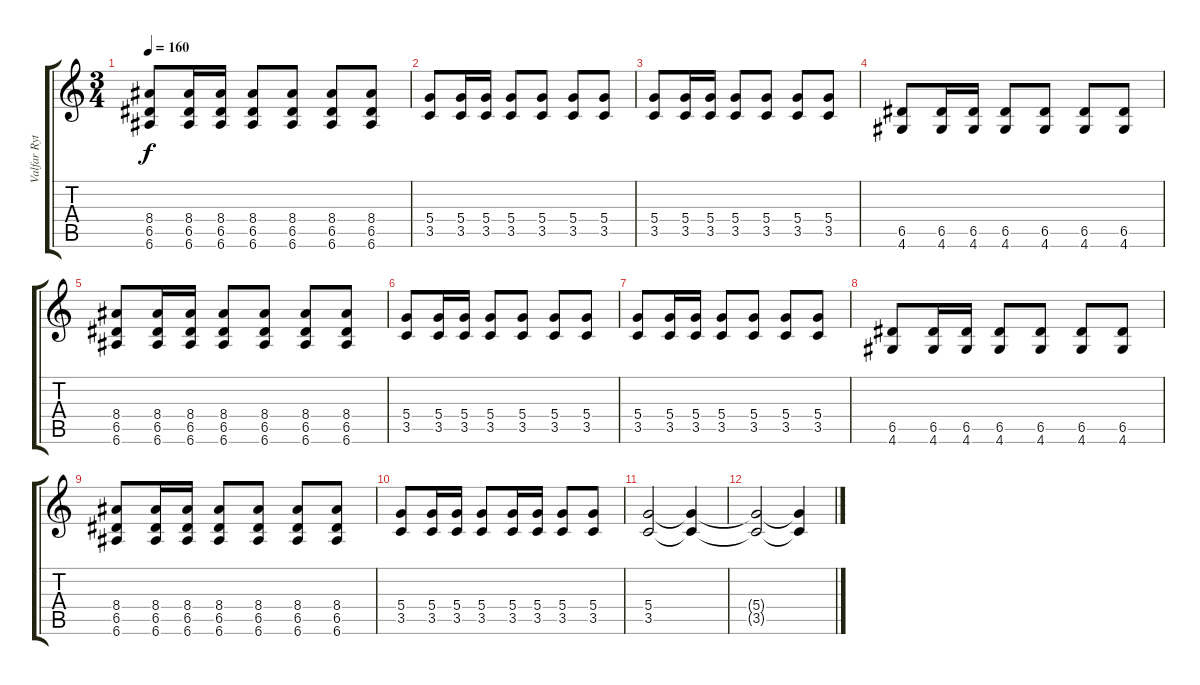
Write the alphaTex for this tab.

\track ("Valfar Rytme gitar" "Valfar Ryt") {instrument overdrivenguitar}
\staff {score tabs}
\tuning (E4 B3 G3 D3 A2 E2) {hide}
\ts (3 4)
\tempo 160
\clef g2
\ks c
(8.4 6.5 6.6).8{dy f} (8.4 6.5 6.6).16 (8.4 6.5 6.6).16 (8.4 6.5 6.6).8 (8.4 6.5 6.6).8 (8.4 6.5 6.6).8 (8.4 6.5 6.6).8 |
(5.4 3.5).8 (5.4 3.5).16 (5.4 3.5).16 (5.4 3.5).8 (5.4 3.5).8 (5.4 3.5).8 (5.4 3.5).8 |
(5.4 3.5).8 (5.4 3.5).16 (5.4 3.5).16 (5.4 3.5).8 (5.4 3.5).8 (5.4 3.5).8 (5.4 3.5).8 |
(6.5 4.6).8 (6.5 4.6).16 (6.5 4.6).16 (6.5 4.6).8 (6.5 4.6).8 (6.5 4.6).8 (6.5 4.6).8 |
(8.4 6.5 6.6).8 (8.4 6.5 6.6).16 (8.4 6.5 6.6).16 (8.4 6.5 6.6).8 (8.4 6.5 6.6).8 (8.4 6.5 6.6).8 (8.4 6.5 6.6).8 |
(5.4 3.5).8 (5.4 3.5).16 (5.4 3.5).16 (5.4 3.5).8 (5.4 3.5).8 (5.4 3.5).8 (5.4 3.5).8 |
(5.4 3.5).8 (5.4 3.5).16 (5.4 3.5).16 (5.4 3.5).8 (5.4 3.5).8 (5.4 3.5).8 (5.4 3.5).8 |
(6.5 4.6).8 (6.5 4.6).16 (6.5 4.6).16 (6.5 4.6).8 (6.5 4.6).8 (6.5 4.6).8 (6.5 4.6).8 |
(8.4 6.5 6.6).8 (8.4 6.5 6.6).16 (8.4 6.5 6.6).16 (8.4 6.5 6.6).8 (8.4 6.5 6.6).8 (8.4 6.5 6.6).8 (8.4 6.5 6.6).8 |
(5.4 3.5).8 (5.4 3.5).16 (5.4 3.5).16 (5.4 3.5).8 (5.4 3.5).16 (5.4 3.5).16 (5.4 3.5).8 (5.4 3.5).8 |
(5.4 3.5).2 (5.4{t} 3.5{t}).4 |
(5.4{t} 3.5{t}).2 (5.4{t} 3.5{t}).4
